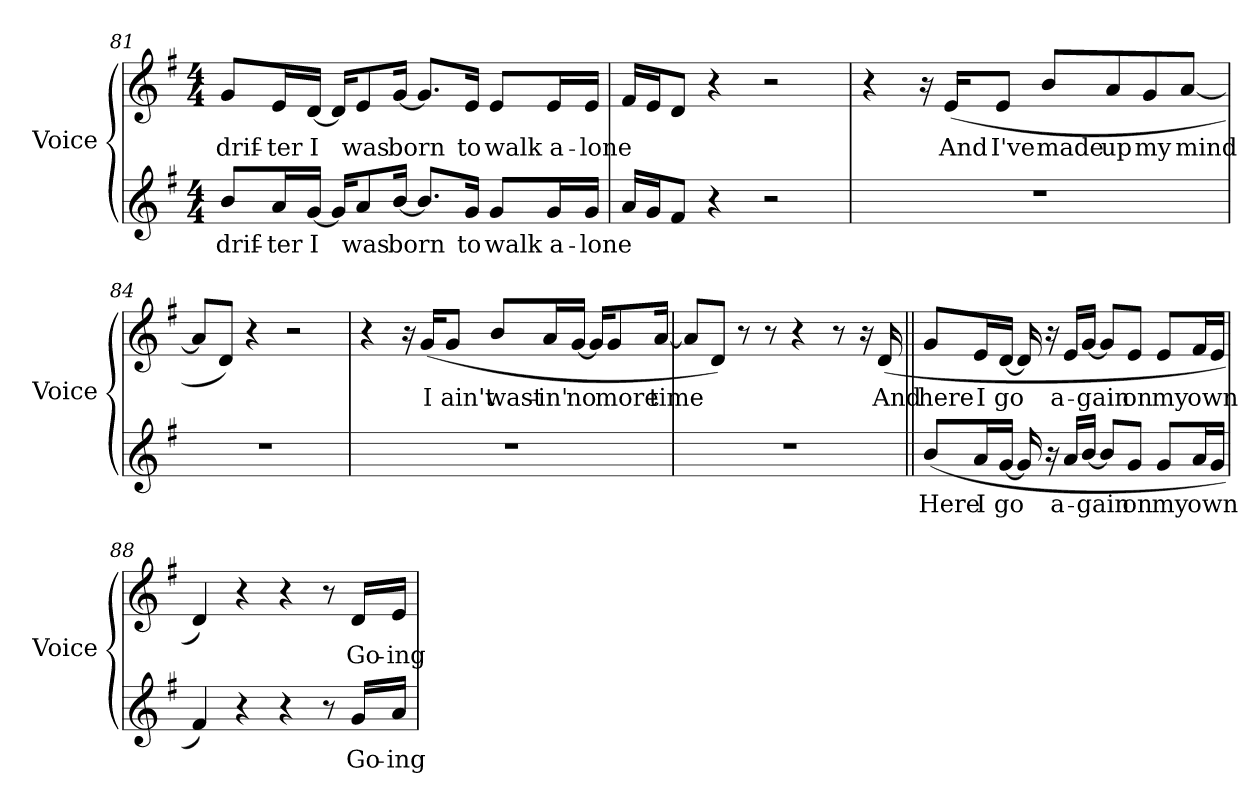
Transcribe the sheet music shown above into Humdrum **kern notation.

**kern	**text	**kern	**text
*part2	*part2	*part1	*part1
*staff2	*staff2	*staff1	*staff1
*I"Voice	*	*I"Voice	*
*I'Voice	*	*I'Voice	*
!!LO:LB:g=z
*clefG2	*	*clefG2	*
*k[f#]	*	*k[f#]	*
*G:	*	*G:	*
*M4/4	*	*M4/4	*
=81	=81	=81	=81
!	!LO:LY:b:color=#000000	!	!
!	!	!	!LO:LY:b:color=#000000
8bi/L	drif-	8gi/L	drif-
!	!LO:LY:b:color=#000000	!	!
!	!	!	!LO:LY:b:color=#000000
16ai/L	-ter	16ei/L	-ter
!	!LO:LY:b:color=#000000	!	!
!	!	!	!LO:LY:b:color=#000000
[16gi/JJ	I	[16di/JJ	I
16gi/KL]	.	16di/KL]	.
!	!LO:LY:b:color=#000000	!	!
!	!	!	!LO:LY:b:color=#000000
8ai/	was	8ei/	was
!	!LO:LY:b:color=#000000	!	!
!	!	!	!LO:LY:b:color=#000000
[16bi/Jk	born	[16gi/Jk	born
8.bi/L]	.	8.gi/L]	.
!	!LO:LY:b:color=#000000	!	!
!	!	!	!LO:LY:b:color=#000000
16gi/Jk	to	16ei/Jk	to
!	!LO:LY:b:color=#000000	!	!
!	!	!	!LO:LY:b:color=#000000
8gi/L	walk	8ei/L	walk
!	!LO:LY:b:color=#000000	!	!
!	!	!	!LO:LY:b:color=#000000
16gi/L	a-	16ei/L	a-
!	!LO:LY:b:color=#000000	!	!
!	!	!	!LO:LY:b:color=#000000
16gi/JJ	-lone	16ei/JJ	-lone
=82	=82	=82	=82
16ai/LL	.	16f#i/LL	.
16gi/J	.	16ei/J	.
8f#i/J	.	8di/J	.
4r	.	4r	.
2r	.	2r	.
=83	=83	=83	=83
1r	.	4r	.
.	.	16r	.
!	!	!	!LO:LY:b:color=#000000
.	.	(16ei/KL	And
!	!	!	!LO:LY:b:color=#000000
.	.	8ei/J	I've
!	!	!	!LO:LY:b:color=#000000
.	.	8bi/L	made
!	!	!	!LO:LY:b:color=#000000
.	.	8ai/	up
!	!	!	!LO:LY:b:color=#000000
.	.	8gi/	my
!	!	!	!LO:LY:b:color=#000000
.	.	[8ai/J	mind
!!LO:PB:g=z
=84	=84	=84	=84
1r	.	8ai/L]	.
.	.	8di/J)	.
.	.	4r	.
.	.	2r	.
=85	=85	=85	=85
1r	.	4r	.
.	.	16r	.
!	!	!	!LO:LY:b:color=#000000
.	.	(16gi/KL	I
!	!	!	!LO:LY:b:color=#000000
.	.	8gi/J	ain't
!	!	!	!LO:LY:b:color=#000000
.	.	8bi/L	wast-
!	!	!	!LO:LY:b:color=#000000
.	.	16ai/L	-in'
!	!	!	!LO:LY:b:color=#000000
.	.	[16gi/JJ	no
.	.	16gi/KL]	.
!	!	!	!LO:LY:b:color=#000000
.	.	8gi/	more
!	!	!	!LO:LY:b:color=#000000
.	.	[16ai/Jk	time
=86	=86	=86	=86
1r	.	8ai/L]	.
.	.	8di/J)	.
.	.	8r	.
.	.	8r	.
.	.	4r	.
.	.	8r	.
.	.	16r	.
!	!	!	!LO:LY:b:color=#000000
.	.	(16di/	And
!!LO:LB:g=z
=87||	=87||	=87||	=87||
!	!LO:LY:b:color=#000000	!	!
!	!	!	!LO:LY:b:color=#000000
(8bi/L	Here	8gi/L	here
!	!LO:LY:b:color=#000000	!	!
!	!	!	!LO:LY:b:color=#000000
16ai/L	I	16ei/L	I
!	!LO:LY:b:color=#000000	!	!
!	!	!	!LO:LY:b:color=#000000
[16gi/JJ	go	[16di/JJ	go
16gi/]	.	16di/]	.
16r	.	16r	.
!	!LO:LY:b:color=#000000	!	!
!	!	!	!LO:LY:b:color=#000000
16ai/LL	a-	16ei/LL	a-
!	!LO:LY:b:color=#000000	!	!
!	!	!	!LO:LY:b:color=#000000
[16bi/JJ	-gain	[16gi/JJ	-gain
8bi/L]	.	8gi/L]	.
!	!LO:LY:b:color=#000000	!	!
!	!	!	!LO:LY:b:color=#000000
8gi/J	on	8ei/J	on
!	!LO:LY:b:color=#000000	!	!
!	!	!	!LO:LY:b:color=#000000
8gi/L	my	8ei/L	my
!	!LO:LY:b:color=#000000	!	!
!	!	!	!LO:LY:b:color=#000000
16ai/L	own	16f#i/L	own
16gi/JJ	.	16ei/JJ	.
=88	=88	=88	=88
4f#i/)	.	4di/)	.
4r	.	4r	.
4r	.	4r	.
8r	.	8r	.
!	!LO:LY:b:color=#000000	!	!
!	!	!	!LO:LY:b:color=#000000
16gi/LL	Go-	16di/LL	Go-
!	!LO:LY:b:color=#000000	!	!
!	!	!	!LO:LY:b:color=#000000
16ai/JJ	-ing	16ei/JJ	-ing
=	=	=	=
*-	*-	*-	*-
